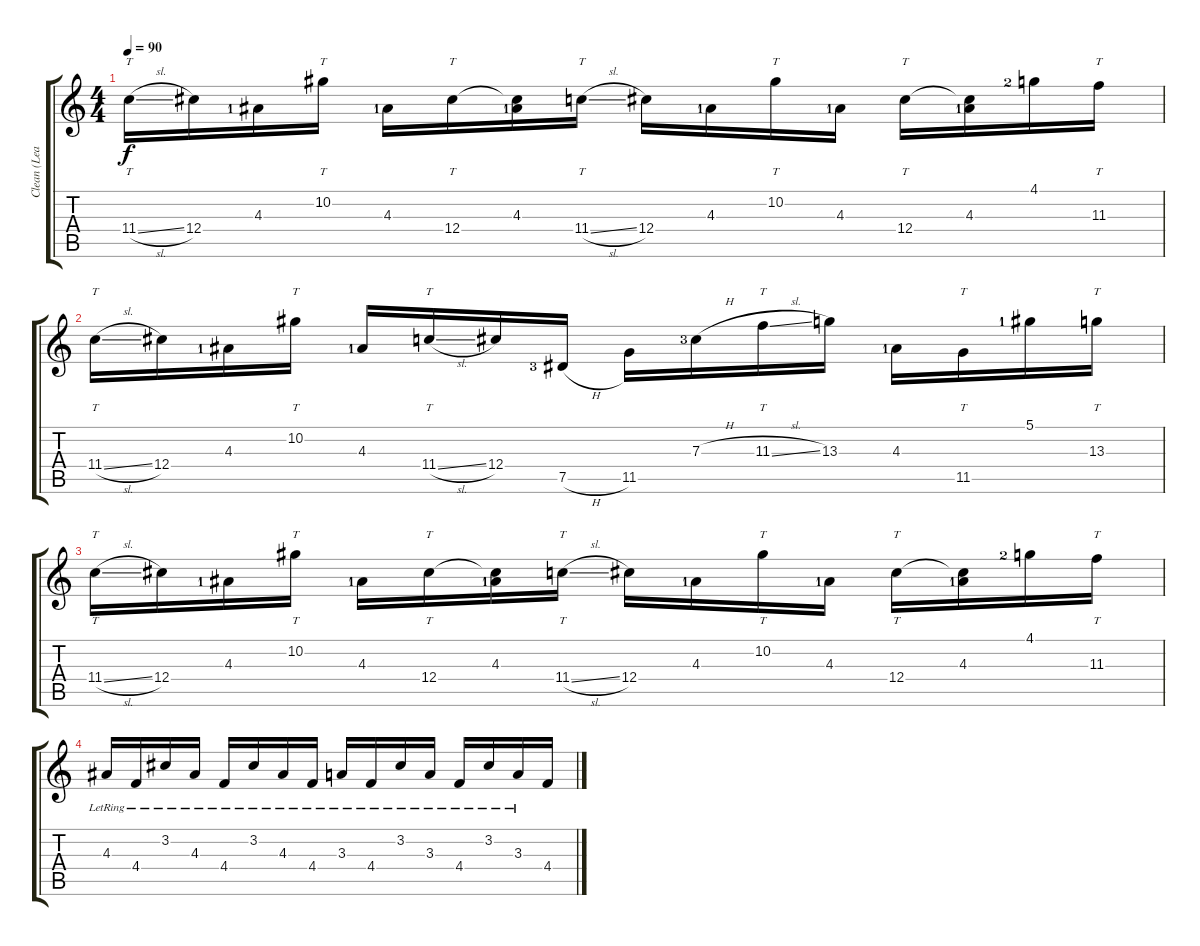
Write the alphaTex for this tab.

\track ("Clean (Lead)" "Clean (Lea") {instrument electricguitarjazz}
\staff {score tabs}
\tuning (Eb4 Bb3 Gb3 Db3 Ab2 Eb2) {hide}
\ts (4 4)
\tempo 90
\clef g2
\ks c
11.4{sl}.16{tt dy f} 12.4.16 4.3{lf 2}.16 10.2.16{tt} 4.3{lf 2}.16 12.4.16{tt} (4.3{lf 2} 12.4{t}).16 11.4{sl}.16{tt} 12.4.16 4.3{lf 2}.16 10.2.16{tt} 4.3{lf 2}.16 12.4.16{tt} (4.3{lf 2} 12.4{t}).16 4.1{lf 3}.16 11.3.16{tt} |
11.4{sl}.16{tt} 12.4.16 4.3{lf 2}.16 10.2.16{tt} 4.3{lf 2}.16 11.4{sl}.16{tt} 12.4.16 7.5{h lf 4}.16 11.5.16 7.3{h lf 4}.16 11.3{sl}.16{tt} 13.3.16 4.3{lf 2}.16 11.5.16{tt} 5.1{lf 2}.16 13.3.16{tt} |
11.4{sl}.16{tt} 12.4.16 4.3{lf 2}.16 10.2.16{tt} 4.3{lf 2}.16 12.4.16{tt} (4.3{lf 2} 12.4{t}).16 11.4{sl}.16{tt} 12.4.16 4.3{lf 2}.16 10.2.16{tt} 4.3{lf 2}.16 12.4.16{tt} (4.3{lf 2} 12.4{t}).16 4.1{lf 3}.16 11.3.16{tt} |
4.3{lr}.16 4.4{lr}.16 3.2{lr}.16 4.3{lr}.16 4.4{lr}.16 3.2{lr}.16 4.3{lr}.16 4.4{lr}.16 3.3{lr}.16 4.4{lr}.16 3.2{lr}.16 3.3{lr}.16 4.4{lr}.16 3.2{lr}.16 3.3{lr}.16 4.4.16
